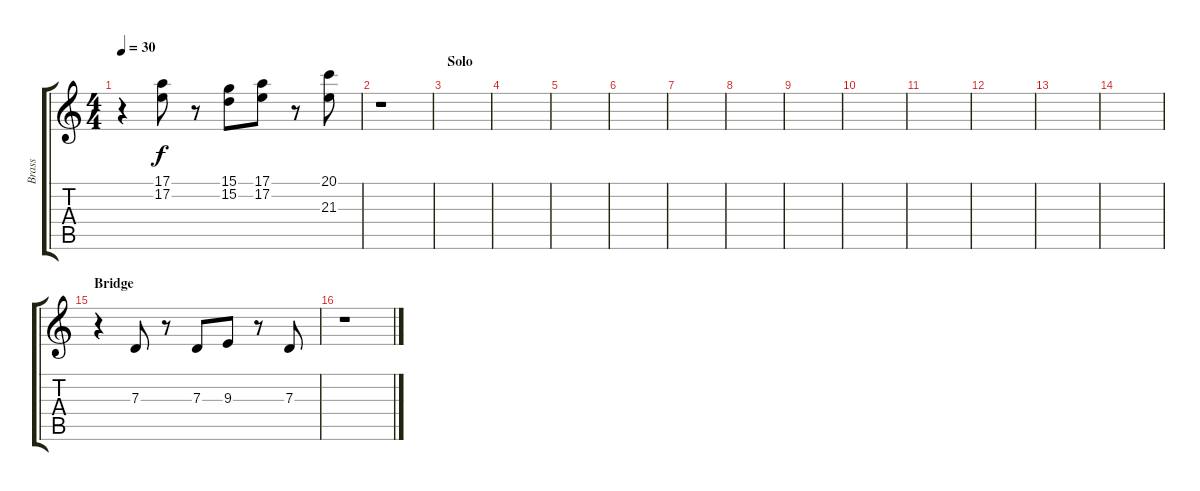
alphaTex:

\track ("Brass" "Brass") {instrument brasssection}
\staff {score tabs}
\tuning (E4 B3 G3 D3 A2 E2) {hide}
\ts (4 4)
\tempo 30
\clef g2
\ks c
r.4{dy f} (17.1 17.2).8 r.8 (15.1 15.2).8 (17.1 17.2).8 r.8 (20.1 21.3).8 |
r.1 |
\section ("" "Solo")
|
|
|
|
|
|
|
|
|
|
|
|
\section ("" "Bridge")
r.4 7.3.8 r.8 7.3.8 9.3.8 r.8 7.3.8 |
r.1
